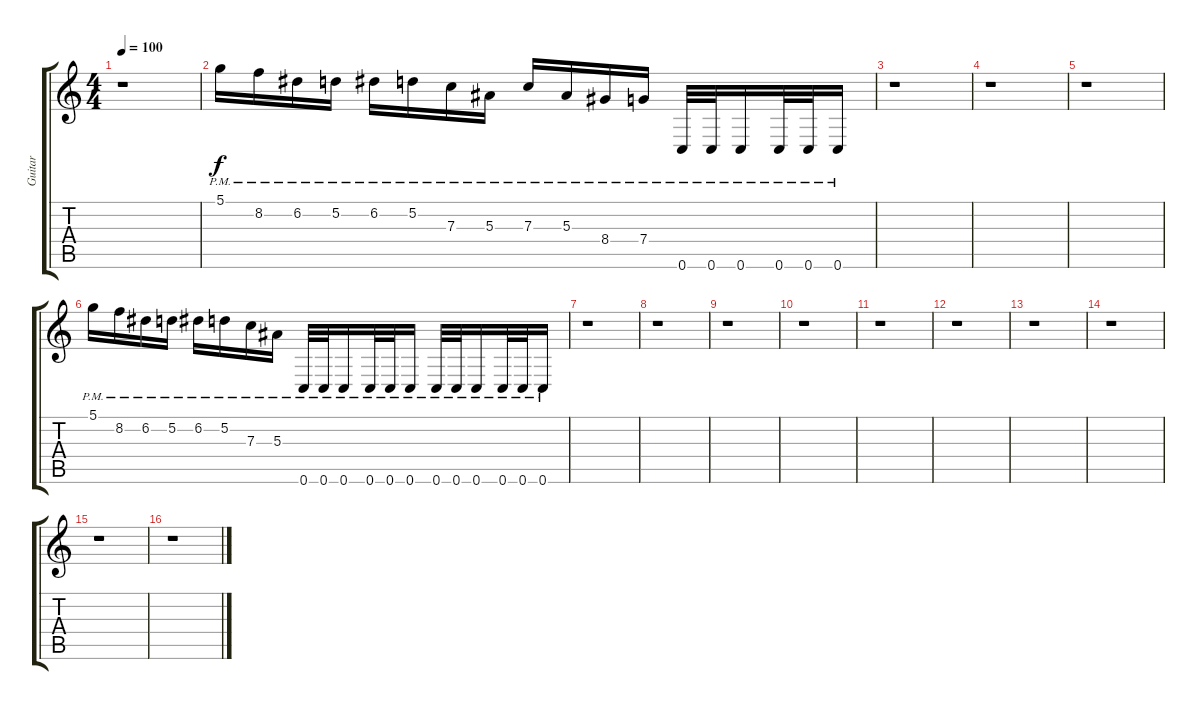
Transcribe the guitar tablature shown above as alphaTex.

\track ("Guitar" "Guitar") {instrument distortionguitar}
\staff {score tabs}
\tuning (D4 A3 F3 C3 G2 C2) {hide}
\ts (4 4)
\tempo 100
\clef g2
\ks c
r.1{dy f} |
5.1{pm}.16 8.2{pm}.16 6.2{pm}.16 5.2{pm}.16 6.2{pm}.16 5.2{pm}.16 7.3{pm}.16 5.3{pm}.16 7.3{pm}.16 5.3{pm}.16 8.4{pm}.16 7.4{pm}.16 0.6{pm}.32 0.6{pm}.32 0.6{pm}.16 0.6{pm}.32 0.6{pm}.32 0.6{pm}.16 |
r.1 |
r.1 |
r.1 |
5.1{pm}.16 8.2{pm}.16 6.2{pm}.16 5.2{pm}.16 6.2{pm}.16 5.2{pm}.16 7.3{pm}.16 5.3{pm}.16 0.6{pm}.32 0.6{pm}.32 0.6{pm}.16 0.6{pm}.32 0.6{pm}.32 0.6{pm}.16 0.6{pm}.32 0.6{pm}.32 0.6{pm}.16 0.6{pm}.32 0.6{pm}.32 0.6{pm}.16 |
r.1 |
r.1 |
r.1 |
r.1 |
r.1 |
r.1 |
r.1 |
r.1 |
r.1 |
r.1
